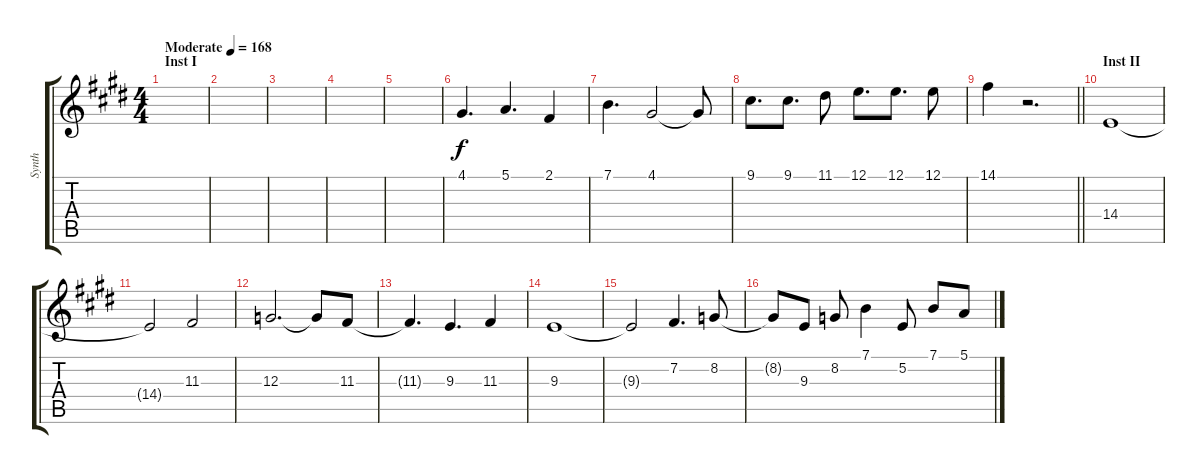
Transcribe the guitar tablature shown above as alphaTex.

\track ("Synth" "Synth") {instrument tremolostrings}
\staff {score tabs}
\tuning (E4 B3 G3 D3 A2 E2) {hide}
\ts (4 4)
\section ("" "Inst I")
\tempo (168 "Moderate")
\clef g2
\ks e
|
|
|
|
|
4.1.4{d} 5.1.4{d} 2.1.4 |
7.1.4{d} 4.1.2 4.1{t}.8 |
9.1.8{d} 9.1.8{d} 11.1.8 12.1.8{d} 12.1.8{d} 12.1.8 |
\barLineRight lightlight
14.1.4 r.2{d} |
\section ("" "Inst II")
14.4.1 |
14.4{t}.2 11.3.2 |
12.3.2{d} 12.3{t}.8 11.3.8 |
11.3{t}.4{d} 9.3.4{d} 11.3.4 |
9.3.1 |
9.3{t}.2 7.2.4{d} 8.2.8 |
8.2{t}.8 9.3.8 8.2.8 7.1.4 5.2.8 7.1.8 5.1.8
